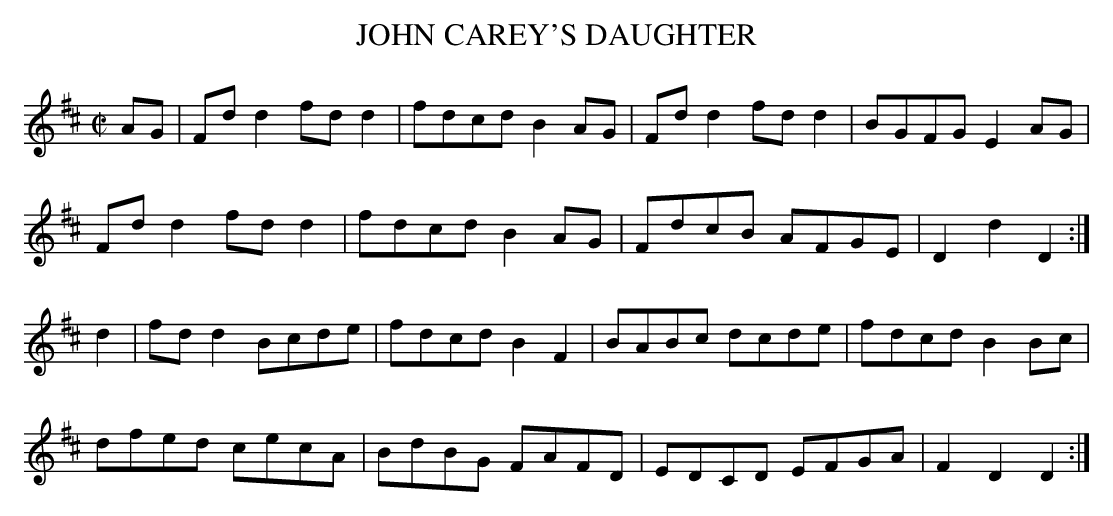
X:1
T:JOHN CAREY'S DAUGHTER
L:1/8
M:C|
K:D
AG|Fdd2 fdd2|fdcd B2AG|Fdd2 fdd2|BGFG E2AG|
Fdd2 fdd2|fdcd B2AG|FdcB AFGE|D2d2D2:|
d2|fdd2 Bcde|fdcd B2F2|BABc dcde|fdcd B2Bc|
dfed cecA|BdBG FAFD|EDCD EFGA|F2D2D2:|
